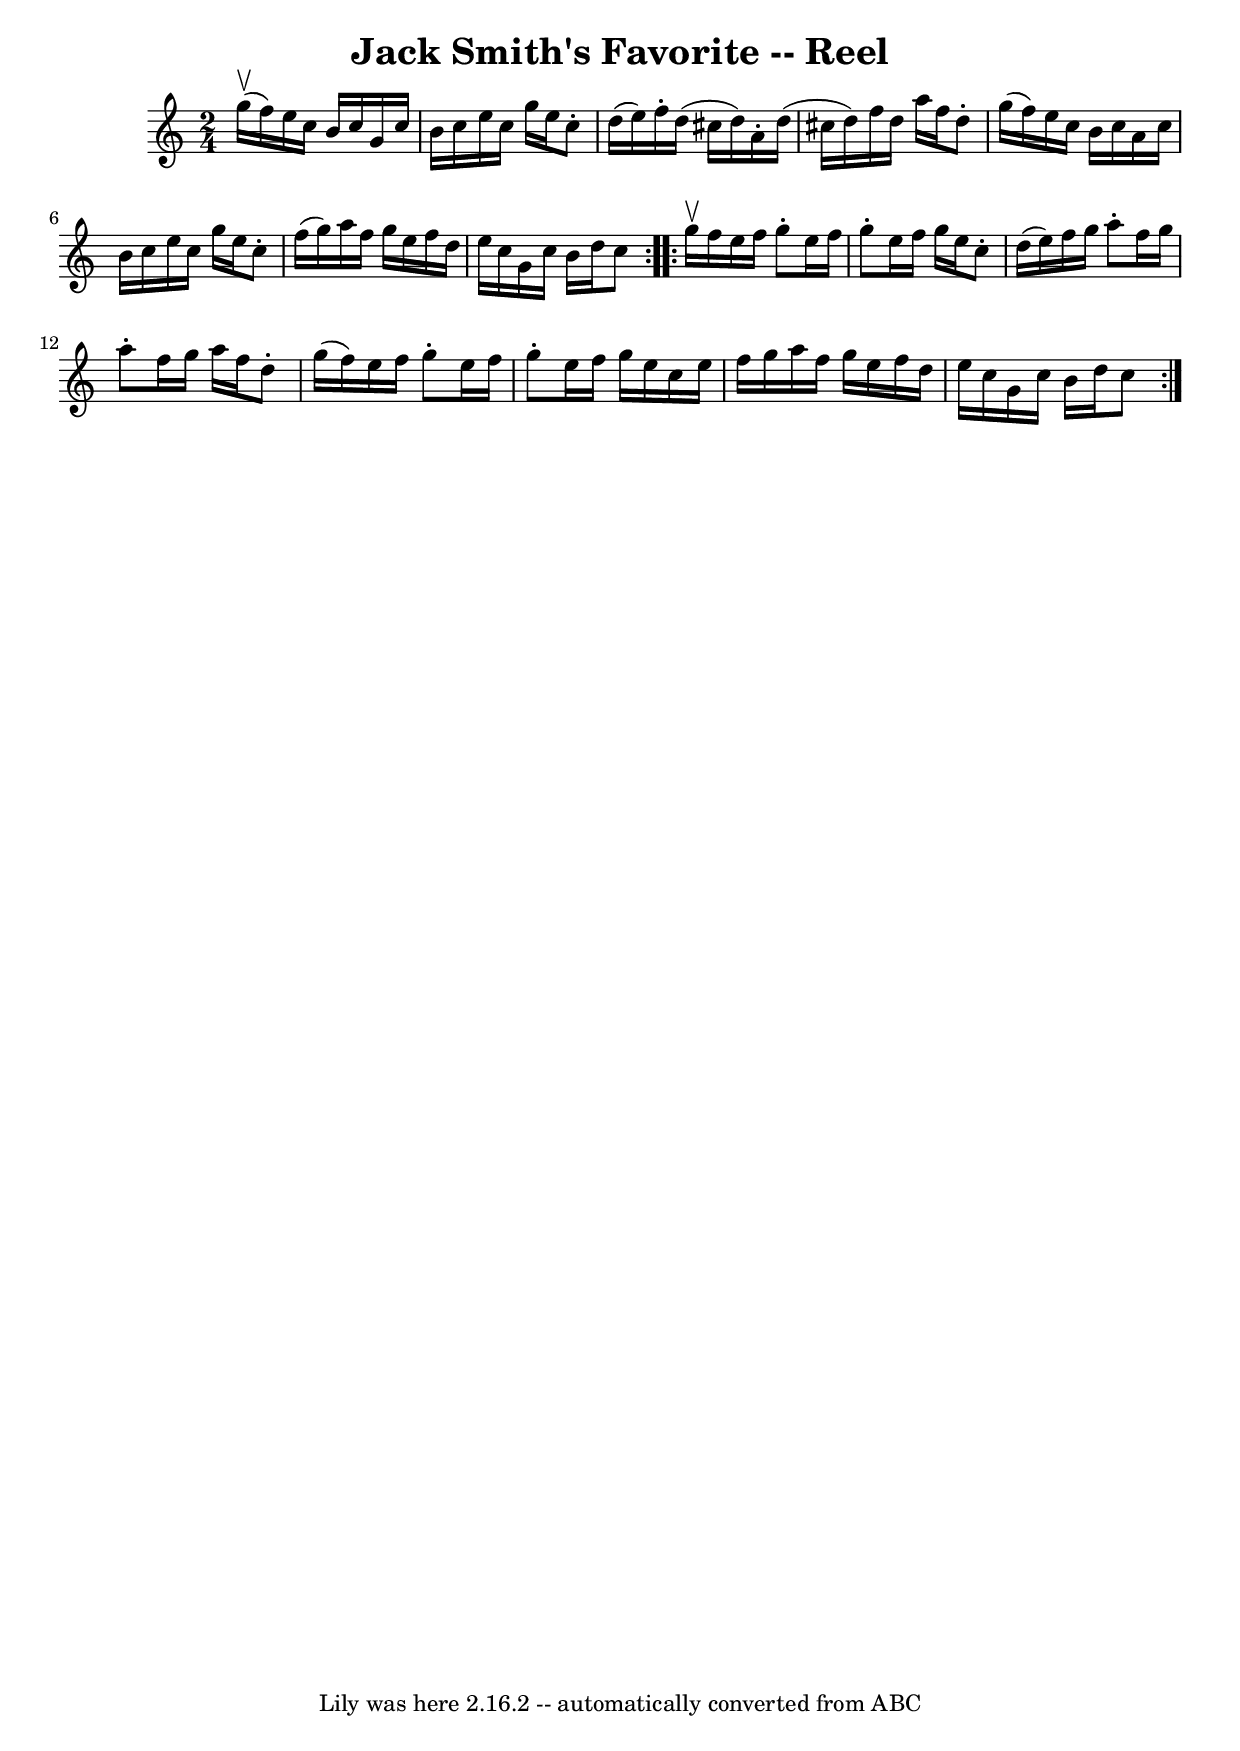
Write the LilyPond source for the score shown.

\version "2.7.40"
\include "Mammoth.ily"
\header {
	%% book = "Ryan's Mammoth Collection"
	crossRefNumber = "1"
	footnotes = "\\\\307"
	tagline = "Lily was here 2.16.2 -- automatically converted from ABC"
	title = "Jack Smith's Favorite -- Reel"
}
voicedefault =  {
\set Score.defaultBarType = "empty"

\repeat volta 2 {
\time 2/4 \key c \major g''16^\upbow(f''16) |
 e''16    
c''16 b'16 c''16 g'16 c''16 b'16 c''16    |
 e''16    
c''16 g''16 e''16 c''8 -. d''16 (e''16)   |
 f''16 -.  
 d''16 (cis''16 d''16) a'16 -. d''16 (cis''16 d''16)   
|
 f''16 d''16 a''16 f''16 d''8 -. g''16 (f''16)   
|
 e''16 c''16 b'16 c''16 a'16 c''16 b'16 c''16  
  |
 e''16 c''16 g''16 e''16 c''8 -. f''16 (g''16)  
 |
 a''16 f''16 g''16 e''16 f''16 d''16 e''16    
c''16    |
 g'16 c''16 b'16 d''16 c''8  }     
\repeat volta 2 { g''16^\upbow f''16  |
 e''16 f''16 g''8 
-. e''16 f''16 g''8 -.   |
 e''16 f''16 g''16 e''16    
c''8 -. d''16 (e''16)   |
 f''16 g''16 a''8 -. f''16    
g''16 a''8 -.   |
 f''16 g''16 a''16 f''16 d''8 -.   
g''16 (f''16)   |
 e''16 f''16 g''8 -. e''16 f''16   
 g''8 -.   |
 e''16 f''16 g''16 e''16 c''16 e''16    
f''16 g''16    |
 a''16 f''16 g''16 e''16 f''16 d''16 
 e''16 c''16    |
 g'16 c''16 b'16 d''16 c''8  }   
}

\score{
    <<

	\context Staff="default"
	{
	    \voicedefault 
	}

    >>
	\layout {
	}
	\midi {}
}
